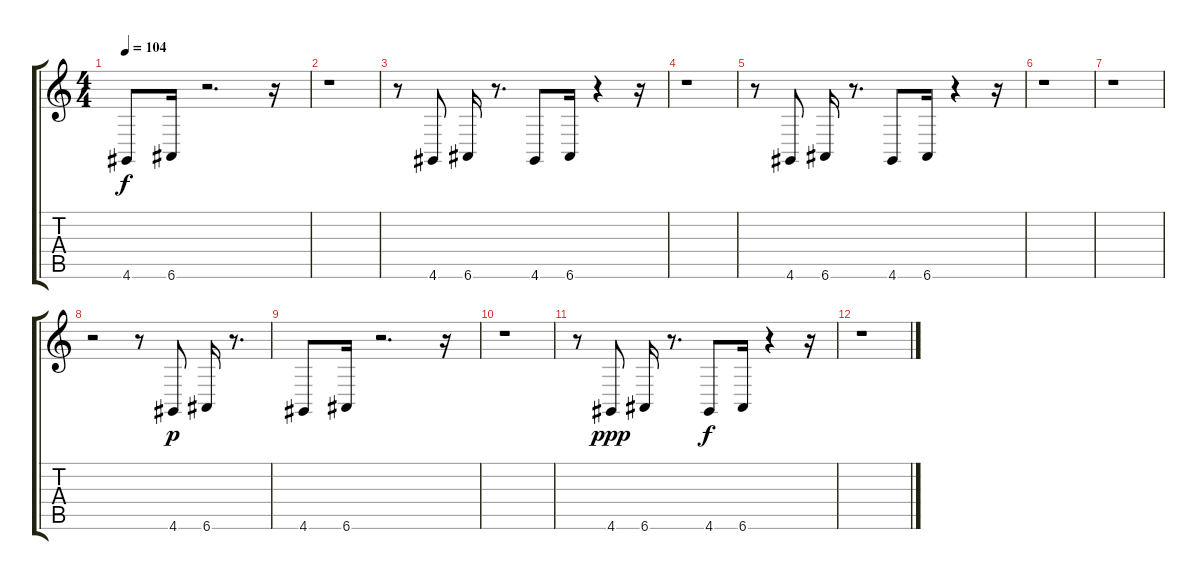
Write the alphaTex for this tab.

\track "" {instrument baritonesax}
\staff {score tabs}
\tuning (E4 B3 G3 D3 A2 E2) {hide}
\ts (4 4)
\tempo 104
\clef g2
\ks c
4.6.8{dy f} 6.6.16 r.2{d} r.16 |
r.1 |
r.8 4.6.8 6.6.16 r.8{d} 4.6.8 6.6.16 r.4 r.16 |
r.1 |
r.8 4.6.8 6.6.16 r.8{d} 4.6.8 6.6.16 r.4 r.16 |
r.1 |
r.1 |
r.2 r.8 4.6.8{dy p} 6.6.16 r.8{d} |
4.6.8 6.6.16 r.2{d} r.16 |
r.1 |
r.8 4.6.8{dy ppp} 6.6.16 r.8{d} 4.6.8{dy f} 6.6.16 r.4 r.16 |
r.1
